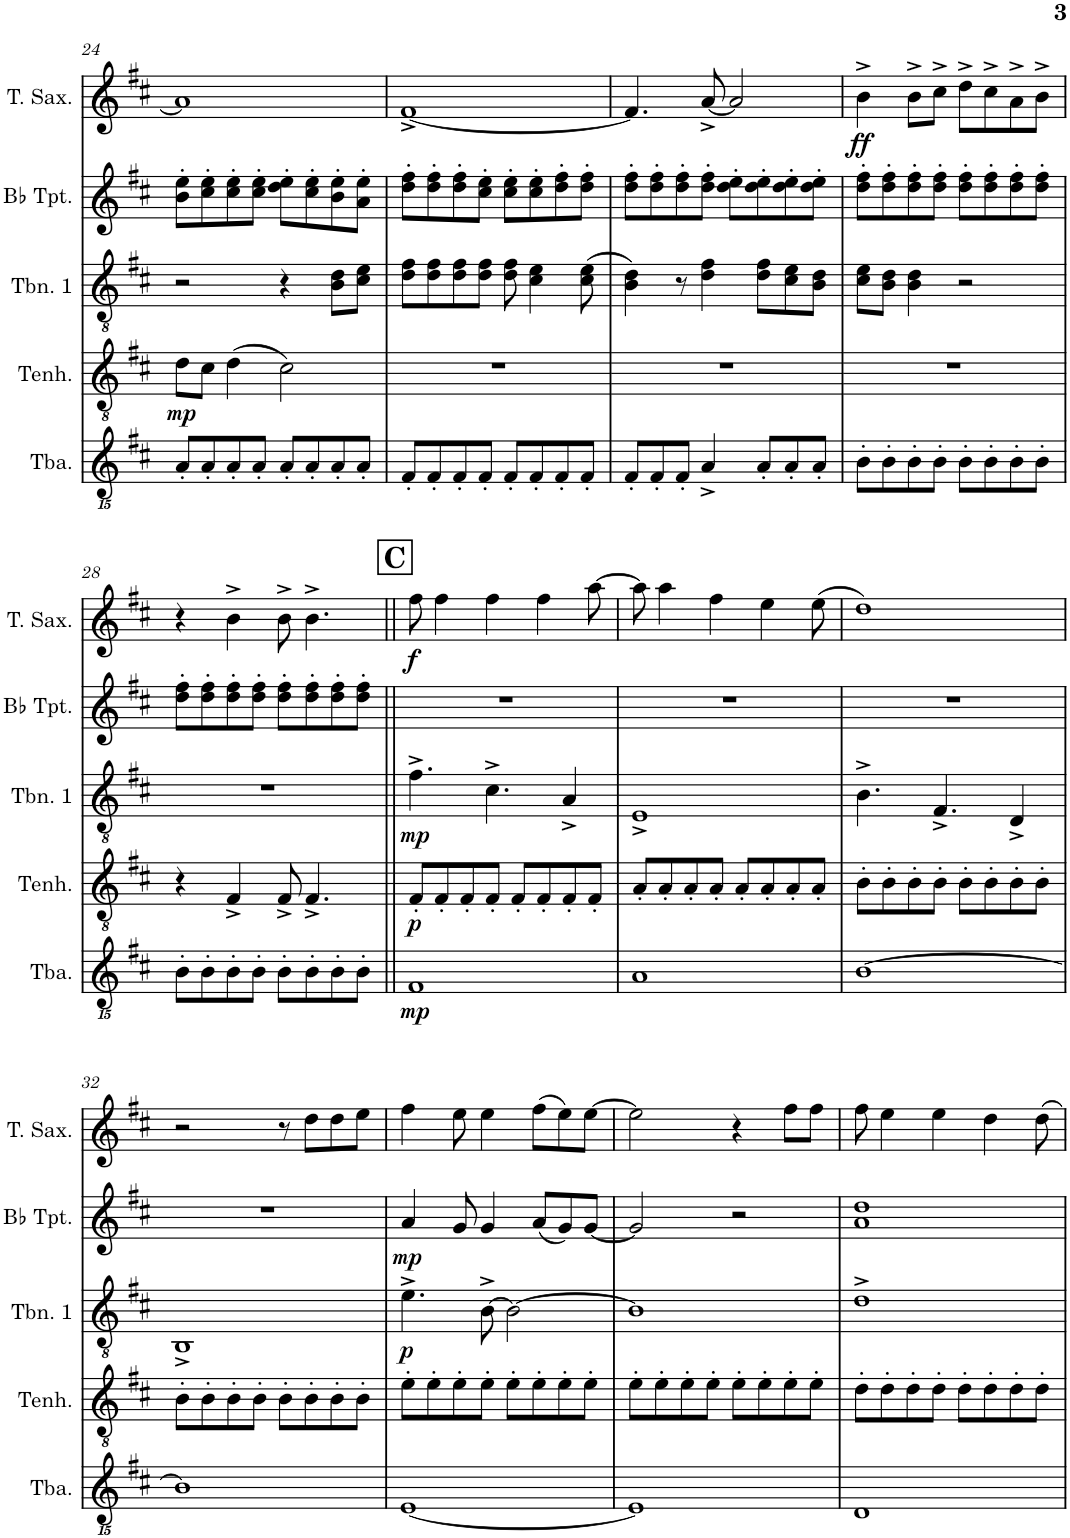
**kern	**dynam	**kern	**dynam	**kern	**dynam	**kern	**dynam	**kern	**dynam
*part5	*part5	*part4	*part4	*part3	*part3	*part2	*part2	*part1	*part1
*staff5	*staff5	*staff4	*staff4	*staff3	*staff3	*staff2	*staff2	*staff1	*staff1
*I"Tuba	*	*I"Tenorhorn	*	*I"Trombone 1	*	*I"Bb Trumpet	*	*I"Tenor Saxophone	*
*I'Tba.	*	*I'Tenh.	*	*I'Tbn. 1	*	*I'Bb Tpt.	*	*I'T. Sax.	*
!!LO:PB:g=z
*clefGvv2	*	*clefGv2	*	*clefGv2	*	*clefG2	*	*clefG2	*
*Trd1c2	*	*Trd1c2	*	*Trd1c2	*	*Trd1c2	*	*Trd8c14	*
*k[f#c#]	*	*k[f#c#]	*	*k[f#c#]	*	*k[f#c#]	*	*k[f#c#]	*
*M4/4	*	*M4/4	*	*M4/4	*	*M4/4	*	*M4/4	*
=24	=24	=24	=24	=24	=24	=24	=24	=24	=24
!	!	!	!LO:DY:b	!	!	!	!	!	!
8AA'/L	.	8d\L	mp	2r	.	8b\' 8ee\'L	.	1a]	.
8AA'/	.	8c#\J	.	.	.	8cc#\' 8ee\'	.	.	.
8AA'/	.	(4d\	.	.	.	8cc#\' 8ee\'	.	.	.
8AA'/J	.	.	.	.	.	8cc#\' 8ee\'J	.	.	.
8AA'/L	.	2c#\)	.	4r	.	8dd\' 8ee\'L	.	.	.
8AA'/	.	.	.	.	.	8cc#\' 8ee\'	.	.	.
8AA'/	.	.	.	8B\ 8d\L	.	8b\' 8ee\'	.	.	.
8AA'/J	.	.	.	8c#\ 8e\J	.	8a\' 8ee\'J	.	.	.
=25	=25	=25	=25	=25	=25	=25	=25	=25	=25
8FF#'/L	.	1r	.	8d\ 8f#\L	.	8dd\' 8ff#\'L	.	[1f#^	.
8FF#'/	.	.	.	8d\ 8f#\	.	8dd\' 8ff#\'	.	.	.
8FF#'/	.	.	.	8d\ 8f#\	.	8dd\' 8ff#\'	.	.	.
8FF#'/J	.	.	.	8d\ 8f#\J	.	8cc#\' 8ee\'J	.	.	.
8FF#'/L	.	.	.	8d\ 8f#\	.	8cc#\' 8ee\'L	.	.	.
8FF#'/	.	.	.	4c#\ 4e\	.	8cc#\' 8ee\'	.	.	.
8FF#'/	.	.	.	.	.	8dd\' 8ff#\'	.	.	.
8FF#'/J	.	.	.	(8c#\ 8e\	.	8dd\' 8ff#\'J	.	.	.
=26	=26	=26	=26	=26	=26	=26	=26	=26	=26
8FF#'/L	.	1r	.	4B\ 4d\)	.	8dd\' 8ff#\'L	.	4.f#/]	.
8FF#'/	.	.	.	.	.	8dd\' 8ff#\'	.	.	.
8FF#'/J	.	.	.	8r	.	8dd\' 8ff#\'	.	.	.
4AA^/	.	.	.	4d\ 4f#\	.	8dd\' 8ff#\'J	.	[8a^/	.
.	.	.	.	.	.	8dd\' 8ee\'L	.	2a/]	.
8AA'/L	.	.	.	8d\ 8f#\L	.	8dd\' 8ee\'	.	.	.
8AA'/	.	.	.	8c#\ 8e\	.	8dd\' 8ee\'	.	.	.
8AA'/J	.	.	.	8B\ 8d\J	.	8dd\' 8ee\'J	.	.	.
=27	=27	=27	=27	=27	=27	=27	=27	=27	=27
!	!	!	!	!	!	!	!	!	!LO:DY:b
8BB'\L	.	1r	.	8c#\ 8e\L	.	8dd\' 8ff#\'L	.	4b^\	ff
8BB'\	.	.	.	8B\ 8d\J	.	8dd\' 8ff#\'	.	.	.
8BB'\	.	.	.	4B\ 4d\	.	8dd\' 8ff#\'	.	8b^\L	.
8BB'\J	.	.	.	.	.	8dd\' 8ff#\'J	.	8cc#^\J	.
8BB'\L	.	.	.	2r	.	8dd\' 8ff#\'L	.	8dd^\L	.
8BB'\	.	.	.	.	.	8dd\' 8ff#\'	.	8cc#^\	.
8BB'\	.	.	.	.	.	8dd\' 8ff#\'	.	8a^\	.
8BB'\J	.	.	.	.	.	8dd\' 8ff#\'J	.	8b^\J	.
!!LO:LB:g=z
=28	=28	=28	=28	=28	=28	=28	=28	=28	=28
8BB'\L	.	4r	.	1r	.	8dd\' 8ff#\'L	.	4r	.
8BB'\	.	.	.	.	.	8dd\' 8ff#\'	.	.	.
8BB'\	.	4F#^/	.	.	.	8dd\' 8ff#\'	.	4b^\	.
8BB'\J	.	.	.	.	.	8dd\' 8ff#\'J	.	.	.
8BB'\L	.	8F#^/	.	.	.	8dd\' 8ff#\'L	.	8b^\	.
8BB'\	.	4.F#^/	.	.	.	8dd\' 8ff#\'	.	4.b^\	.
8BB'\	.	.	.	.	.	8dd\' 8ff#\'	.	.	.
8BB'\J	.	.	.	.	.	8dd\' 8ff#\'J	.	.	.
!!LO:REH:place=s1:a:B:cj:fs=14:t=C
=29||	=29||	=29||	=29||	=29||	=29||	=29||	=29||	=29||	=29||
!	!LO:DY:b	!	!LO:DY:b	!	!LO:DY:b	!	!	!	!LO:DY:b
1FF#	mp	8F#'/L	p	4.f#^\	mp	1r	.	8ff#\	f
.	.	8F#'/	.	.	.	.	.	4ff#\	.
.	.	8F#'/	.	.	.	.	.	.	.
.	.	8F#'/J	.	4.c#^\	.	.	.	4ff#\	.
.	.	8F#'/L	.	.	.	.	.	.	.
.	.	8F#'/	.	.	.	.	.	4ff#\	.
.	.	8F#'/	.	4A^/	.	.	.	.	.
.	.	8F#'/J	.	.	.	.	.	[8aa\	.
=30	=30	=30	=30	=30	=30	=30	=30	=30	=30
1AA	.	8A'/L	.	1E^	.	1r	.	8aa\]	.
.	.	8A'/	.	.	.	.	.	4aa\	.
.	.	8A'/	.	.	.	.	.	.	.
.	.	8A'/J	.	.	.	.	.	4ff#\	.
.	.	8A'/L	.	.	.	.	.	.	.
.	.	8A'/	.	.	.	.	.	4ee\	.
.	.	8A'/	.	.	.	.	.	.	.
.	.	8A'/J	.	.	.	.	.	(8ee\	.
=31	=31	=31	=31	=31	=31	=31	=31	=31	=31
[1BB	.	8B'\L	.	4.B^\	.	1r	.	1dd)	.
.	.	8B'\	.	.	.	.	.	.	.
.	.	8B'\	.	.	.	.	.	.	.
.	.	8B'\J	.	4.F#^/	.	.	.	.	.
.	.	8B'\L	.	.	.	.	.	.	.
.	.	8B'\	.	.	.	.	.	.	.
.	.	8B'\	.	4D^/	.	.	.	.	.
.	.	8B'\J	.	.	.	.	.	.	.
!!LO:LB:g=z
=32	=32	=32	=32	=32	=32	=32	=32	=32	=32
1BB]	.	8B'\L	.	1BB^	.	1r	.	2r	.
.	.	8B'\	.	.	.	.	.	.	.
.	.	8B'\	.	.	.	.	.	.	.
.	.	8B'\J	.	.	.	.	.	.	.
.	.	8B'\L	.	.	.	.	.	8r	.
.	.	8B'\	.	.	.	.	.	8dd\L	.
.	.	8B'\	.	.	.	.	.	8dd\	.
.	.	8B'\J	.	.	.	.	.	8ee\J	.
=33	=33	=33	=33	=33	=33	=33	=33	=33	=33
!	!	!	!	!	!LO:DY:b	!	!LO:DY:b	!	!
[1EE	.	8e'\L	.	4.e^\	p	4a/	mp	4ff#\	.
.	.	8e'\	.	.	.	.	.	.	.
.	.	8e'\	.	.	.	8g/	.	8ee\	.
.	.	8e'\J	.	[8B^\	.	4g/	.	4ee\	.
.	.	8e'\L	.	2B\_	.	.	.	.	.
.	.	8e'\	.	.	.	(8a/L	.	(8ff#\L	.
.	.	8e'\	.	.	.	8g/)	.	8ee\)	.
.	.	8e'\J	.	.	.	[8g/J	.	[8ee\J	.
=34	=34	=34	=34	=34	=34	=34	=34	=34	=34
1EE]	.	8e'\L	.	1B]	.	2g/]	.	2ee\]	.
.	.	8e'\	.	.	.	.	.	.	.
.	.	8e'\	.	.	.	.	.	.	.
.	.	8e'\J	.	.	.	.	.	.	.
.	.	8e'\L	.	.	.	2r	.	4r	.
.	.	8e'\	.	.	.	.	.	.	.
.	.	8e'\	.	.	.	.	.	8ff#\L	.
.	.	8e'\J	.	.	.	.	.	8ff#\J	.
=35	=35	=35	=35	=35	=35	=35	=35	=35	=35
1DD	.	8d'\L	.	1d^	.	1a 1dd	.	8ff#\	.
.	.	8d'\	.	.	.	.	.	4ee\	.
.	.	8d'\	.	.	.	.	.	.	.
.	.	8d'\J	.	.	.	.	.	4ee\	.
.	.	8d'\L	.	.	.	.	.	.	.
.	.	8d'\	.	.	.	.	.	4dd\	.
.	.	8d'\	.	.	.	.	.	.	.
.	.	8d'\J	.	.	.	.	.	8dd\	.
=	=	=	=	=	=	=	=	=	=
*-	*-	*-	*-	*-	*-	*-	*-	*-	*-
